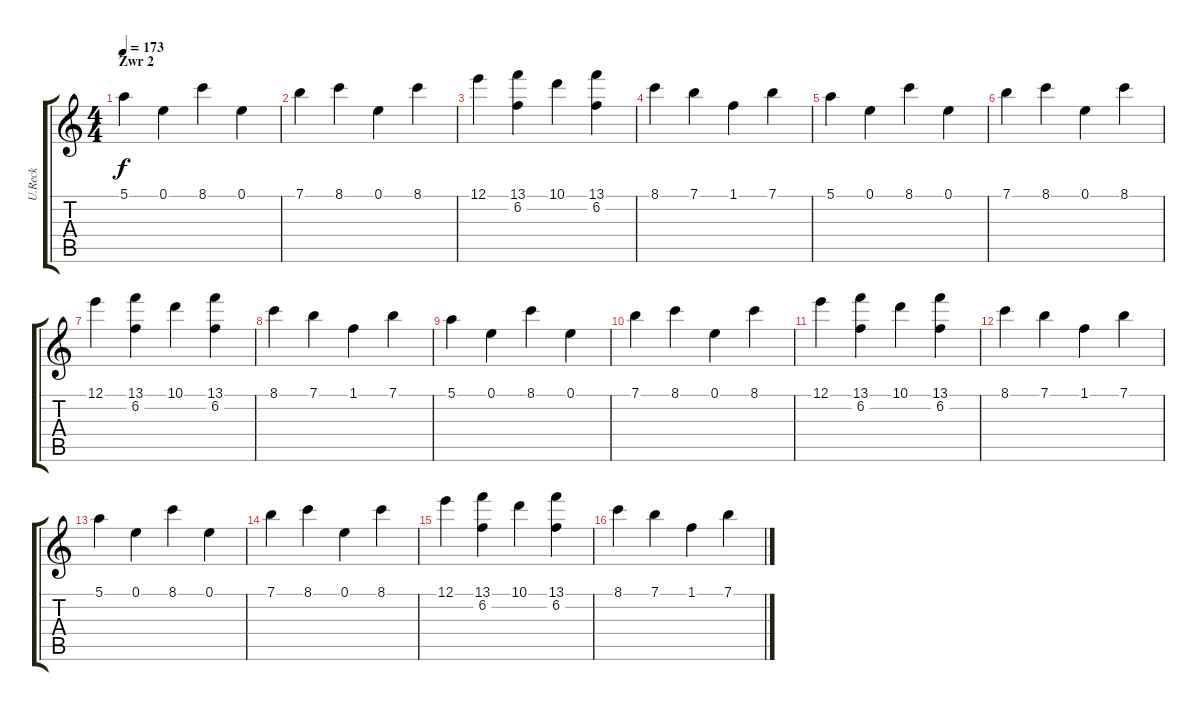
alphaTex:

\track ("U.Reck" "U.Reck") {instrument stringensemble1}
\staff {score tabs}
\tuning (E5 B4 G4 D4 A3 E3) {hide}
\ts (4 4)
\section ("" "Zwr 2")
\tempo 173
\clef g2
\ks c
5.1.4{dy f} 0.1.4 8.1.4 0.1.4 |
7.1.4 8.1.4 0.1.4 8.1.4 |
12.1.4 (13.1 6.2).4 10.1.4 (13.1 6.2).4 |
8.1.4 7.1.4 1.1.4 7.1.4 |
5.1.4 0.1.4 8.1.4 0.1.4 |
7.1.4 8.1.4 0.1.4 8.1.4 |
12.1.4 (13.1 6.2).4 10.1.4 (13.1 6.2).4 |
8.1.4 7.1.4 1.1.4 7.1.4 |
5.1.4 0.1.4 8.1.4 0.1.4 |
7.1.4 8.1.4 0.1.4 8.1.4 |
12.1.4 (13.1 6.2).4 10.1.4 (13.1 6.2).4 |
8.1.4 7.1.4 1.1.4 7.1.4 |
5.1.4 0.1.4 8.1.4 0.1.4 |
7.1.4 8.1.4 0.1.4 8.1.4 |
12.1.4 (13.1 6.2).4 10.1.4 (13.1 6.2).4 |
8.1.4 7.1.4 1.1.4 7.1.4
